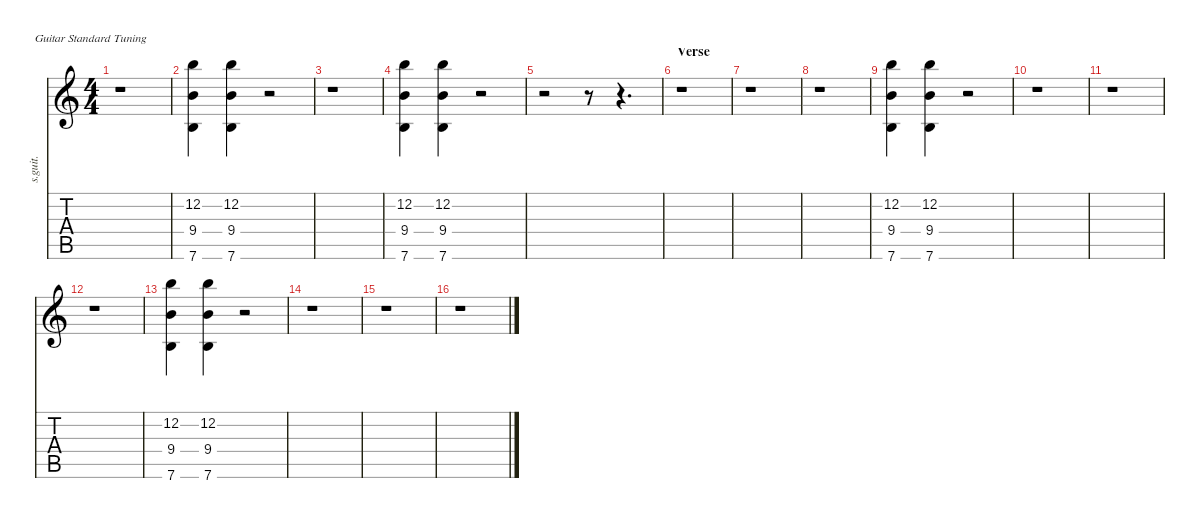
\defaultSystemsLayout 4
\hideDynamics
\bracketExtendMode nobrackets
\track ("Band Vocals" "s.guit.") {instrument tenorsax}
\staff {score tabs}
\tuning (E4 B3 G3 D3 A2 E2)
\displaytranspose 12
\ts (4 4)
\tempo (134 hide)
\clef g2
\ks c
r.1{dy f} |
(12.2 9.4 7.6).4{lyrics (0 "") lyrics (1 "") lyrics (2 "") lyrics (3 "") lyrics (4 "")} (12.2 9.4 7.6).4{lyrics (0 "") lyrics (1 "") lyrics (2 "") lyrics (3 "") lyrics (4 "")} r.2 |
r.1 |
(12.2 9.4 7.6).4{lyrics (0 "") lyrics (1 "") lyrics (2 "") lyrics (3 "") lyrics (4 "")} (12.2 9.4 7.6).4{lyrics (0 "") lyrics (1 "") lyrics (2 "") lyrics (3 "") lyrics (4 "")} r.2 |
r.2 r.8 r.4{d} |
\section ("" "Verse")
r.1 |
r.1 |
r.1 |
(12.2 9.4 7.6).4{lyrics (0 "") lyrics (1 "") lyrics (2 "") lyrics (3 "") lyrics (4 "")} (12.2 9.4 7.6).4{lyrics (0 "") lyrics (1 "") lyrics (2 "") lyrics (3 "") lyrics (4 "")} r.2 |
r.1 |
r.1 |
r.1 |
(12.2 9.4 7.6).4{lyrics (0 "") lyrics (1 "") lyrics (2 "") lyrics (3 "") lyrics (4 "")} (12.2 9.4 7.6).4{lyrics (0 "") lyrics (1 "") lyrics (2 "") lyrics (3 "") lyrics (4 "")} r.2 |
r.1 |
r.1 |
r.1
